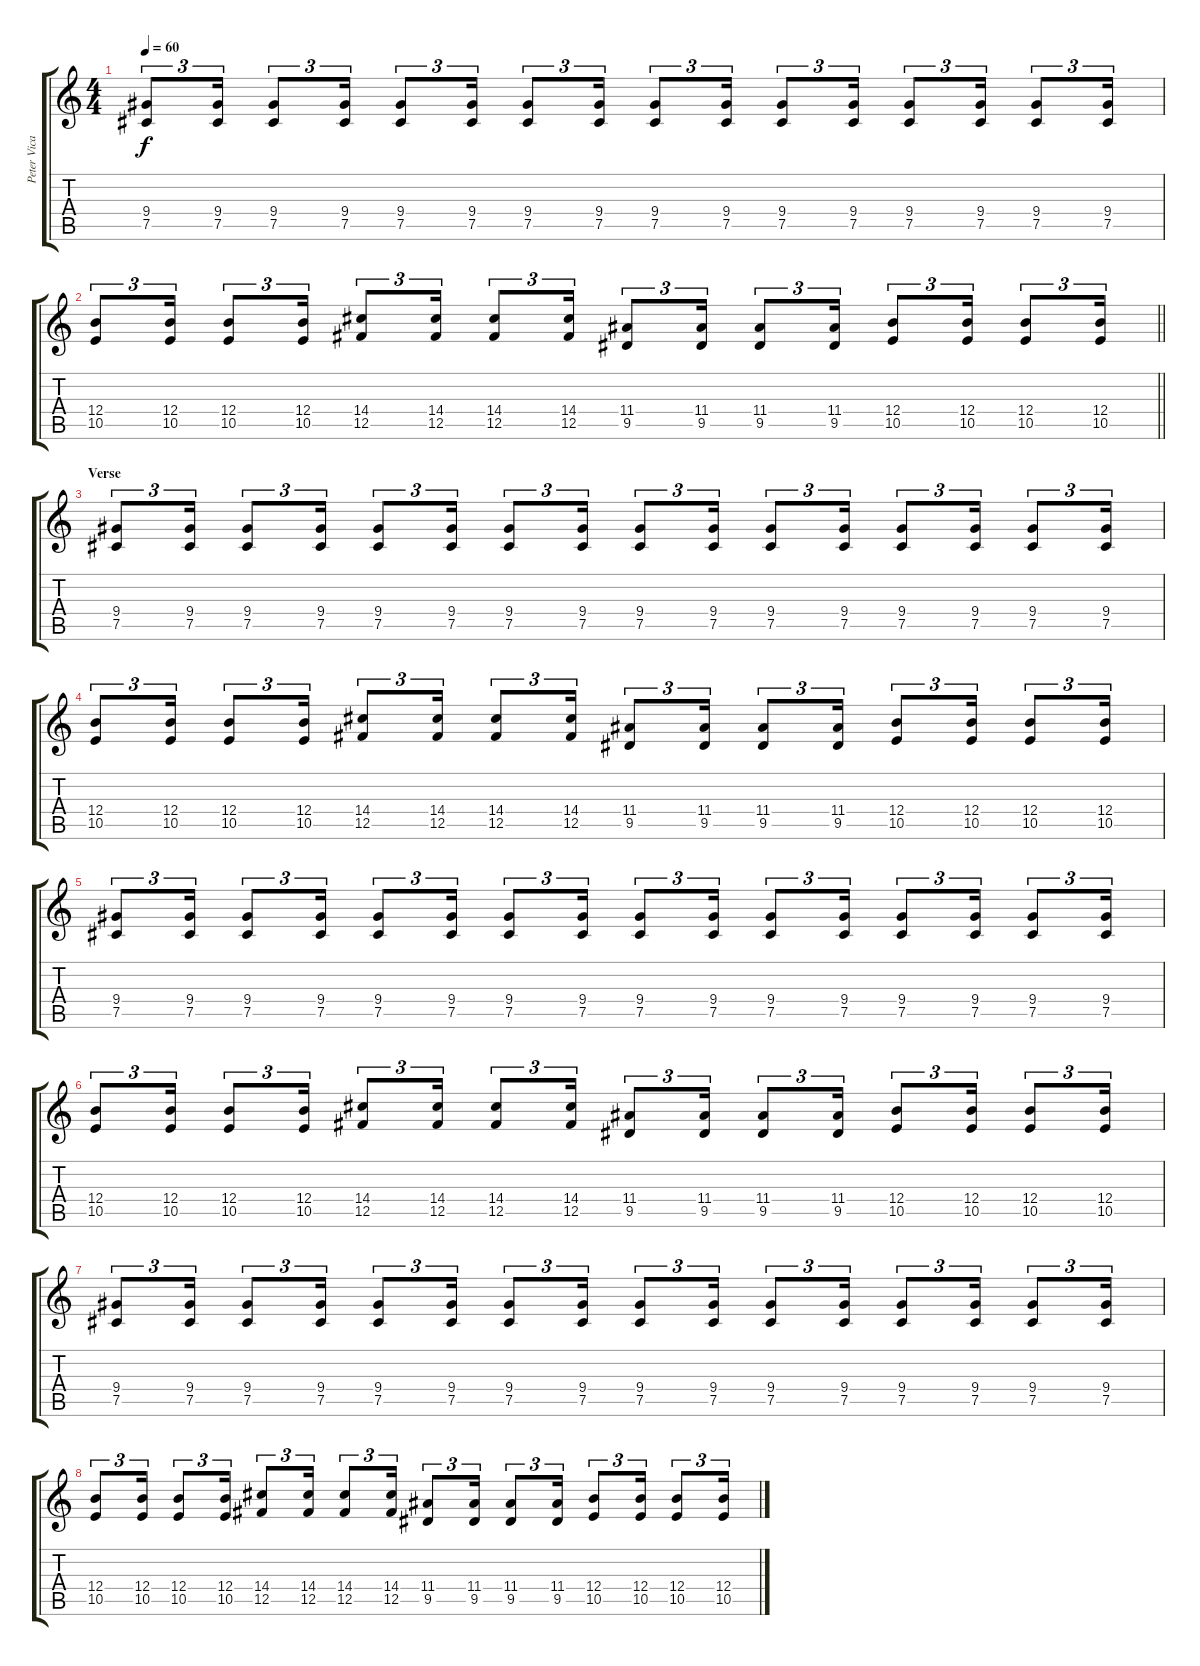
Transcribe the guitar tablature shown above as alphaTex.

\track ("Peter Vicar" "Peter Vica") {instrument distortionguitar}
\staff {score tabs}
\tuning (Db4 Ab3 E3 B2 Gb2 Db2) {hide}
\ts (4 4)
\tempo 60
\clef g2
\ks c
(9.4 7.5).8{tu (3 2) dy f} (9.4 7.5).16{tu (3 2)} (9.4 7.5).8{tu (3 2)} (9.4 7.5).16{tu (3 2)} (9.4 7.5).8{tu (3 2)} (9.4 7.5).16{tu (3 2)} (9.4 7.5).8{tu (3 2)} (9.4 7.5).16{tu (3 2)} (9.4 7.5).8{tu (3 2)} (9.4 7.5).16{tu (3 2)} (9.4 7.5).8{tu (3 2)} (9.4 7.5).16{tu (3 2)} (9.4 7.5).8{tu (3 2)} (9.4 7.5).16{tu (3 2)} (9.4 7.5).8{tu (3 2)} (9.4 7.5).16{tu (3 2)} |
\barLineRight lightlight
(12.4 10.5).8{tu (3 2)} (12.4 10.5).16{tu (3 2)} (12.4 10.5).8{tu (3 2)} (12.4 10.5).16{tu (3 2)} (14.4 12.5).8{tu (3 2)} (14.4 12.5).16{tu (3 2)} (14.4 12.5).8{tu (3 2)} (14.4 12.5).16{tu (3 2)} (11.4 9.5).8{tu (3 2)} (11.4 9.5).16{tu (3 2)} (11.4 9.5).8{tu (3 2)} (11.4 9.5).16{tu (3 2)} (12.4 10.5).8{tu (3 2)} (12.4 10.5).16{tu (3 2)} (12.4 10.5).8{tu (3 2)} (12.4 10.5).16{tu (3 2)} |
\section ("" "Verse")
(9.4 7.5).8{tu (3 2)} (9.4 7.5).16{tu (3 2)} (9.4 7.5).8{tu (3 2)} (9.4 7.5).16{tu (3 2)} (9.4 7.5).8{tu (3 2)} (9.4 7.5).16{tu (3 2)} (9.4 7.5).8{tu (3 2)} (9.4 7.5).16{tu (3 2)} (9.4 7.5).8{tu (3 2)} (9.4 7.5).16{tu (3 2)} (9.4 7.5).8{tu (3 2)} (9.4 7.5).16{tu (3 2)} (9.4 7.5).8{tu (3 2)} (9.4 7.5).16{tu (3 2)} (9.4 7.5).8{tu (3 2)} (9.4 7.5).16{tu (3 2)} |
(12.4 10.5).8{tu (3 2)} (12.4 10.5).16{tu (3 2)} (12.4 10.5).8{tu (3 2)} (12.4 10.5).16{tu (3 2)} (14.4 12.5).8{tu (3 2)} (14.4 12.5).16{tu (3 2)} (14.4 12.5).8{tu (3 2)} (14.4 12.5).16{tu (3 2)} (11.4 9.5).8{tu (3 2)} (11.4 9.5).16{tu (3 2)} (11.4 9.5).8{tu (3 2)} (11.4 9.5).16{tu (3 2)} (12.4 10.5).8{tu (3 2)} (12.4 10.5).16{tu (3 2)} (12.4 10.5).8{tu (3 2)} (12.4 10.5).16{tu (3 2)} |
(9.4 7.5).8{tu (3 2)} (9.4 7.5).16{tu (3 2)} (9.4 7.5).8{tu (3 2)} (9.4 7.5).16{tu (3 2)} (9.4 7.5).8{tu (3 2)} (9.4 7.5).16{tu (3 2)} (9.4 7.5).8{tu (3 2)} (9.4 7.5).16{tu (3 2)} (9.4 7.5).8{tu (3 2)} (9.4 7.5).16{tu (3 2)} (9.4 7.5).8{tu (3 2)} (9.4 7.5).16{tu (3 2)} (9.4 7.5).8{tu (3 2)} (9.4 7.5).16{tu (3 2)} (9.4 7.5).8{tu (3 2)} (9.4 7.5).16{tu (3 2)} |
(12.4 10.5).8{tu (3 2)} (12.4 10.5).16{tu (3 2)} (12.4 10.5).8{tu (3 2)} (12.4 10.5).16{tu (3 2)} (14.4 12.5).8{tu (3 2)} (14.4 12.5).16{tu (3 2)} (14.4 12.5).8{tu (3 2)} (14.4 12.5).16{tu (3 2)} (11.4 9.5).8{tu (3 2)} (11.4 9.5).16{tu (3 2)} (11.4 9.5).8{tu (3 2)} (11.4 9.5).16{tu (3 2)} (12.4 10.5).8{tu (3 2)} (12.4 10.5).16{tu (3 2)} (12.4 10.5).8{tu (3 2)} (12.4 10.5).16{tu (3 2)} |
(9.4 7.5).8{tu (3 2)} (9.4 7.5).16{tu (3 2)} (9.4 7.5).8{tu (3 2)} (9.4 7.5).16{tu (3 2)} (9.4 7.5).8{tu (3 2)} (9.4 7.5).16{tu (3 2)} (9.4 7.5).8{tu (3 2)} (9.4 7.5).16{tu (3 2)} (9.4 7.5).8{tu (3 2)} (9.4 7.5).16{tu (3 2)} (9.4 7.5).8{tu (3 2)} (9.4 7.5).16{tu (3 2)} (9.4 7.5).8{tu (3 2)} (9.4 7.5).16{tu (3 2)} (9.4 7.5).8{tu (3 2)} (9.4 7.5).16{tu (3 2)} |
(12.4 10.5).8{tu (3 2)} (12.4 10.5).16{tu (3 2)} (12.4 10.5).8{tu (3 2)} (12.4 10.5).16{tu (3 2)} (14.4 12.5).8{tu (3 2)} (14.4 12.5).16{tu (3 2)} (14.4 12.5).8{tu (3 2)} (14.4 12.5).16{tu (3 2)} (11.4 9.5).8{tu (3 2)} (11.4 9.5).16{tu (3 2)} (11.4 9.5).8{tu (3 2)} (11.4 9.5).16{tu (3 2)} (12.4 10.5).8{tu (3 2)} (12.4 10.5).16{tu (3 2)} (12.4 10.5).8{tu (3 2)} (12.4 10.5).16{tu (3 2)}
